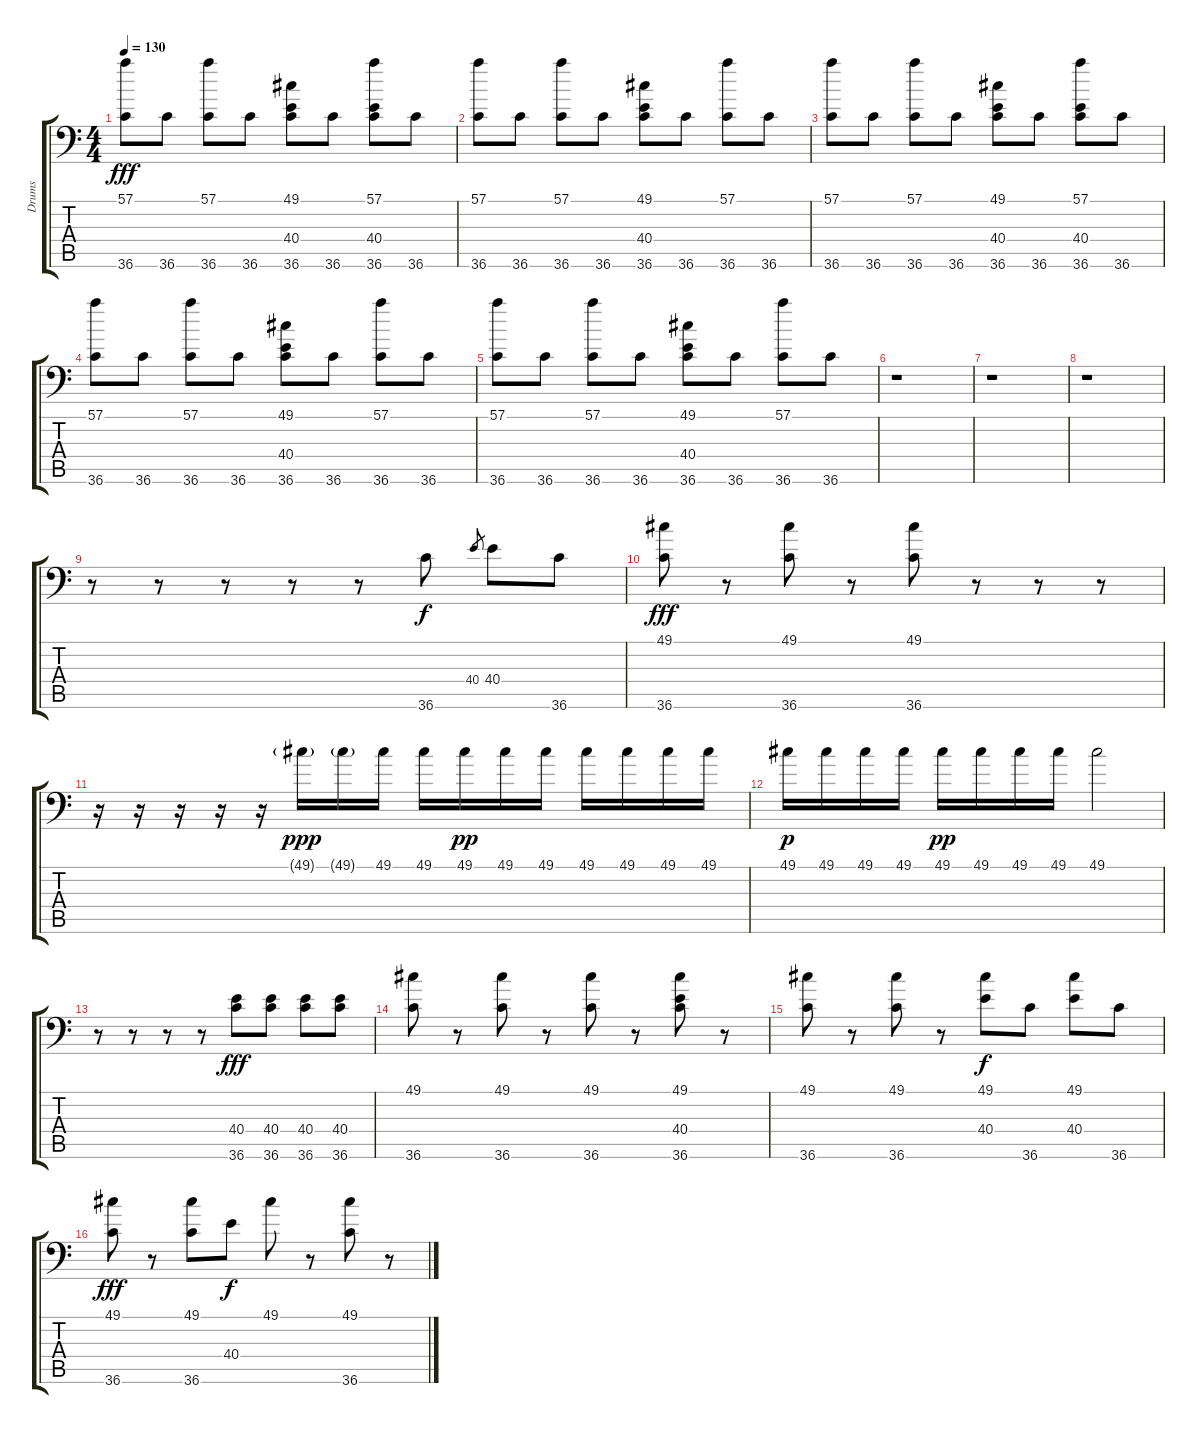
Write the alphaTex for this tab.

\track ("Drums" "Drums") {instrument acousticgrandpiano}
\staff {score tabs}
\tuning (C-1 C-1 C-1 C-1 C-1 C-1) {hide}
\ts (4 4)
\tempo 130
\clef f4
\ks c
(57.1 36.6).8{dy fff} 36.6.8 (57.1 36.6).8 36.6.8 (49.1 40.4 36.6).8 36.6.8 (57.1 40.4 36.6).8 36.6.8 |
(57.1 36.6).8 36.6.8 (57.1 36.6).8 36.6.8 (49.1 40.4 36.6).8 36.6.8 (57.1 36.6).8 36.6.8 |
(57.1 36.6).8 36.6.8 (57.1 36.6).8 36.6.8 (49.1 40.4 36.6).8 36.6.8 (57.1 40.4 36.6).8 36.6.8 |
(57.1 36.6).8 36.6.8 (57.1 36.6).8 36.6.8 (49.1 40.4 36.6).8 36.6.8 (57.1 36.6).8 36.6.8 |
(57.1 36.6).8 36.6.8 (57.1 36.6).8 36.6.8 (49.1 40.4 36.6).8 36.6.8 (57.1 36.6).8 36.6.8 |
r.1 |
r.1 |
r.1 |
r.8 r.8 r.8 r.8 r.8 36.6.8{dy f} 40.4.8{gr} 40.4.8 36.6.8 |
(49.1 36.6).8{dy fff} r.8 (49.1 36.6).8 r.8 (49.1 36.6).8 r.8 r.8 r.8 |
r.16 r.16 r.16 r.16 r.16 49.1{g}.16{dy ppp} 49.1{g}.16 49.1.16 49.1.16 49.1.16{dy pp} 49.1.16 49.1.16 49.1.16 49.1.16 49.1.16 49.1.16 |
49.1.16{dy p} 49.1.16 49.1.16 49.1.16 49.1.16{dy pp} 49.1.16 49.1.16 49.1.16 49.1.2 |
r.8 r.8 r.8 r.8 (40.4 36.6).8{dy fff} (40.4 36.6).8 (40.4 36.6).8 (40.4 36.6).8 |
(49.1 36.6).8 r.8 (49.1 36.6).8 r.8 (49.1 36.6).8 r.8 (49.1 40.4 36.6).8 r.8 |
(49.1 36.6).8 r.8 (49.1 36.6).8 r.8 (49.1 40.4).8{dy f} 36.6.8 (49.1 40.4).8 36.6.8 |
(49.1 36.6).8{dy fff} r.8 (49.1 36.6).8 40.4.8{dy f} 49.1.8 r.8 (49.1 36.6).8 r.8
